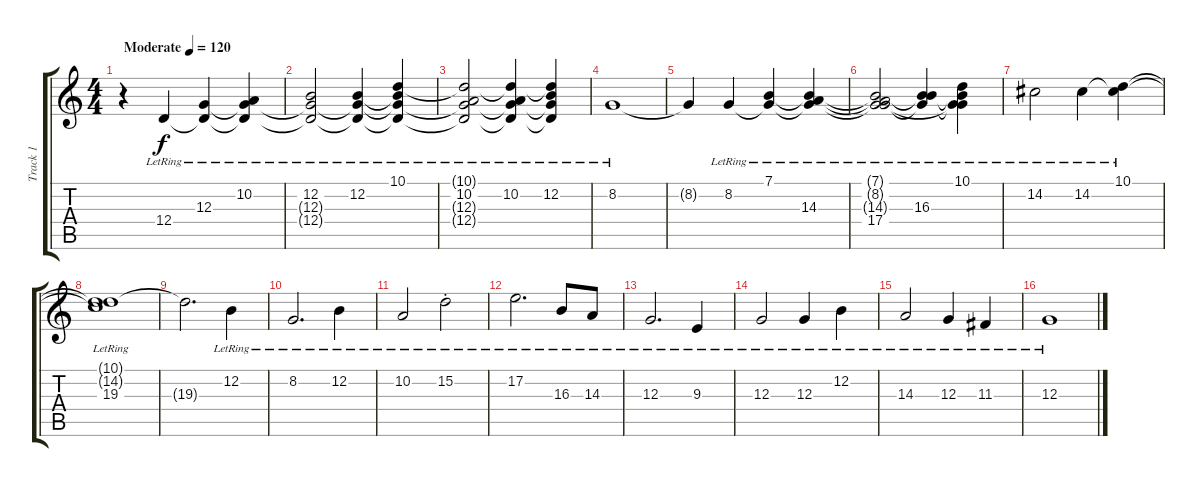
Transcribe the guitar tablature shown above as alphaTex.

\track ("Track 1" "Track 1") {instrument celesta}
\staff {score tabs}
\tuning (E4 B3 G3 D3 A2 E2) {hide}
\ts (4 4)
\tempo (120 "Moderate")
\clef g2
\ks c
r.4{dy f instrument celesta} 12.4{lr}.4 (12.3{lr} 12.4{t}).4 (10.2{lr} 12.3{t} 12.4{t}).4 |
(12.2{lr} 12.3{t} 12.4{t}).2 (12.2{lr} 12.3{t} 12.4{t}).4 (10.1{lr} 12.2{t} 12.3{t} 12.4{t}).4 |
(10.1{t} 10.2{lr} 12.3{t} 12.4{t}).2 (10.1{t} 10.2{lr} 12.3{t} 12.4{t}).4 (10.1{t} 12.2{lr} 12.3{t} 12.4{t}).4 |
8.2{lr}.1 |
8.2{t}.4 8.2{lr}.4 (7.1{lr} 8.2{t}).4 (7.1{t} 8.2{t} 14.3{lr}).4 |
(7.1{t} 8.2{t} 14.3{t} 17.4{lr}).2 (7.1{t} 16.3{lr} 17.4{t}).4 (10.1{lr} 8.2{t} 16.3{t} 17.4{t}).4 |
14.2{lr}.2 14.2{lr}.4 (10.1{lr} 14.2{t}).4 |
(10.1{t} 14.2{t} 19.3{lr}).1 |
19.3{t}.2{d} 12.2{lr}.4 |
8.2{lr}.2{d} 12.2{lr}.4 |
10.2{lr}.2 15.2{st lr}.2 |
17.2{lr}.2{d} 16.3{lr}.8 14.3{lr}.8 |
12.3{lr}.2{d} 9.3{lr}.4 |
12.3{lr}.2 12.3{lr}.4 12.2{lr}.4 |
14.3{lr}.2 12.3{lr}.4 11.3{lr}.4 |
12.3{lr}.1
